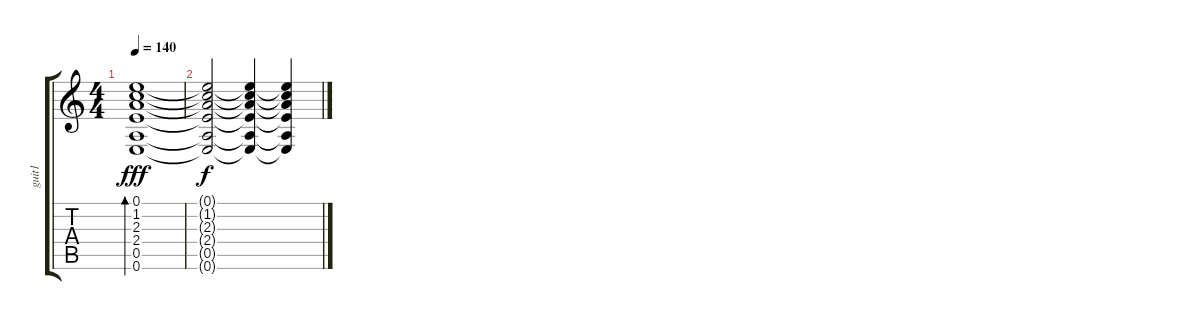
\track ("guit1" "guit1") {instrument overdrivenguitar}
\staff {score tabs}
\tuning (E4 B3 G3 D3 A2 E2) {hide}
\ts (4 4)
\tempo 140
\clef g2
\ks c
(0.1 1.2 2.3 2.4 0.5 0.6).1{bd 480 dy fff} |
(0.1{t} 1.2{t} 2.3{t} 2.4{t} 0.5{t} 0.6{t}).2{dy f} (0.1{t} 1.2{t} 2.3{t} 2.4{t} 0.5{t} 0.6{t}).4 (0.1{t} 1.2{t} 2.3{t} 2.4{t} 0.5{t} 0.6{t}).4
